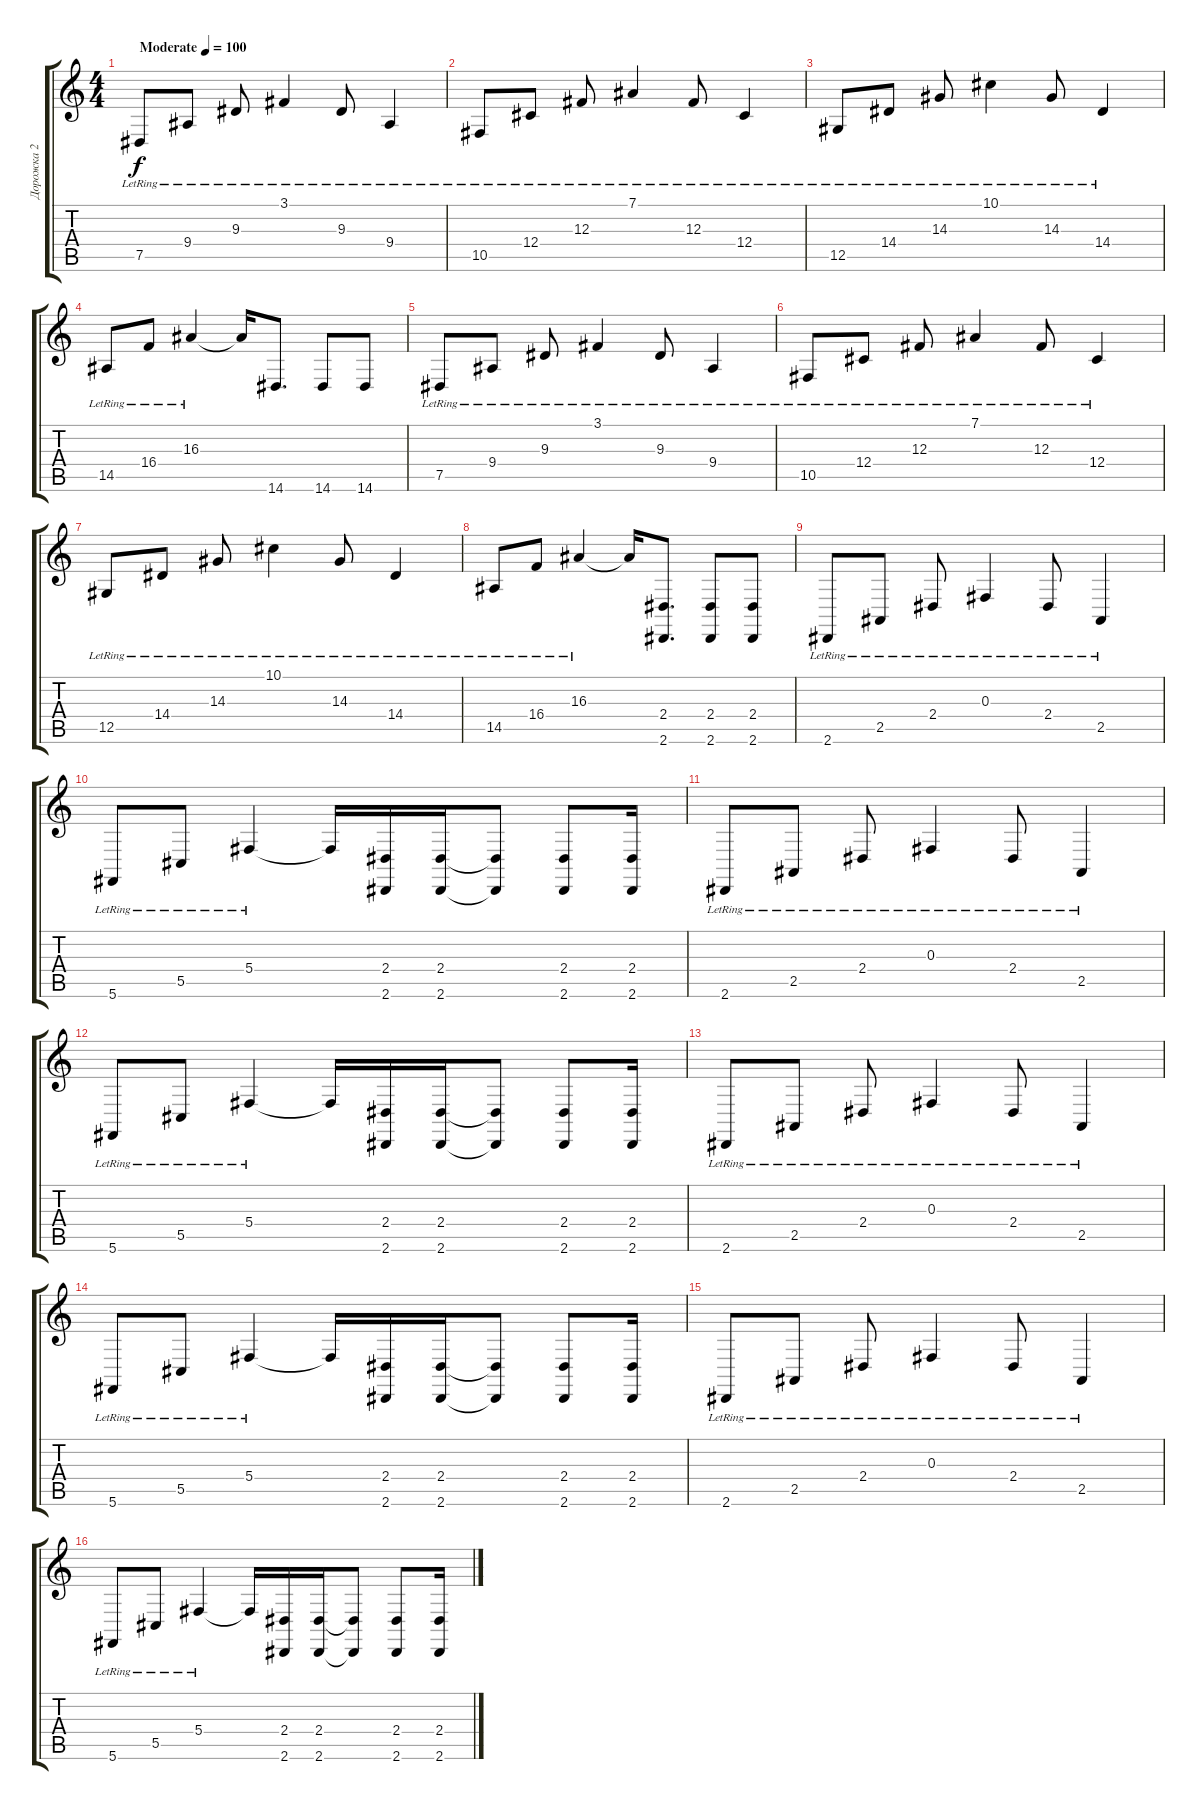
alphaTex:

\track ("Дорожка 2" "Дорожка 2") {instrument brightacousticpiano}
\staff {score tabs}
\tuning (Eb4 Bb3 Gb3 Db3 Ab2 Db2) {hide}
\ts (4 4)
\tempo (100 "Moderate")
\clef g2
\ks c
7.5{lr}.8{dy f instrument brightacousticpiano} 9.4{lr}.8 9.3{lr}.8 3.1{lr}.4 9.3{lr}.8 9.4{lr}.4 |
10.5{lr}.8 12.4{lr}.8 12.3{lr}.8 7.1{lr}.4 12.3{lr}.8 12.4{lr}.4 |
12.5{lr}.8 14.4{lr}.8 14.3{lr}.8 10.1{lr}.4 14.3{lr}.8 14.4{lr}.4 |
14.5{lr}.8 16.4{lr}.8 16.3{lr}.4 16.3{t}.16 14.6.8{d} 14.6.8 14.6.8 |
7.5{lr}.8 9.4{lr}.8 9.3{lr}.8 3.1{lr}.4 9.3{lr}.8 9.4{lr}.4 |
10.5{lr}.8 12.4{lr}.8 12.3{lr}.8 7.1{lr}.4 12.3{lr}.8 12.4{lr}.4 |
12.5{lr}.8 14.4{lr}.8 14.3{lr}.8 10.1{lr}.4 14.3{lr}.8 14.4{lr}.4 |
14.5{lr}.8 16.4{lr}.8 16.3{lr}.4 16.3{t}.16 (2.4 2.6).8{d volume 13} (2.4 2.6).8 (2.4 2.6).8 |
2.6{lr}.8 2.5{lr}.8 2.4{lr}.8 0.3{lr}.4 2.4{lr}.8 2.5{lr}.4 |
5.6{lr}.8 5.5{lr}.8 5.4{lr}.4 5.4{t}.16 (2.4 2.6).16 (2.4 2.6).16 (2.4{t} 2.6{t}).8 (2.4 2.6).8 (2.4 2.6).16 |
2.6{lr}.8 2.5{lr}.8 2.4{lr}.8 0.3{lr}.4 2.4{lr}.8 2.5{lr}.4 |
5.6{lr}.8 5.5{lr}.8 5.4{lr}.4 5.4{t}.16 (2.4 2.6).16 (2.4 2.6).16 (2.4{t} 2.6{t}).8 (2.4 2.6).8 (2.4 2.6).16 |
2.6{lr}.8 2.5{lr}.8 2.4{lr}.8 0.3{lr}.4 2.4{lr}.8 2.5{lr}.4 |
5.6{lr}.8 5.5{lr}.8 5.4{lr}.4 5.4{t}.16 (2.4 2.6).16 (2.4 2.6).16 (2.4{t} 2.6{t}).8 (2.4 2.6).8 (2.4 2.6).16 |
2.6{lr}.8 2.5{lr}.8 2.4{lr}.8 0.3{lr}.4 2.4{lr}.8 2.5{lr}.4 |
5.6{lr}.8 5.5{lr}.8 5.4{lr}.4 5.4{t}.16 (2.4 2.6).16 (2.4 2.6).16 (2.4{t} 2.6{t}).8 (2.4 2.6).8 (2.4 2.6).16
